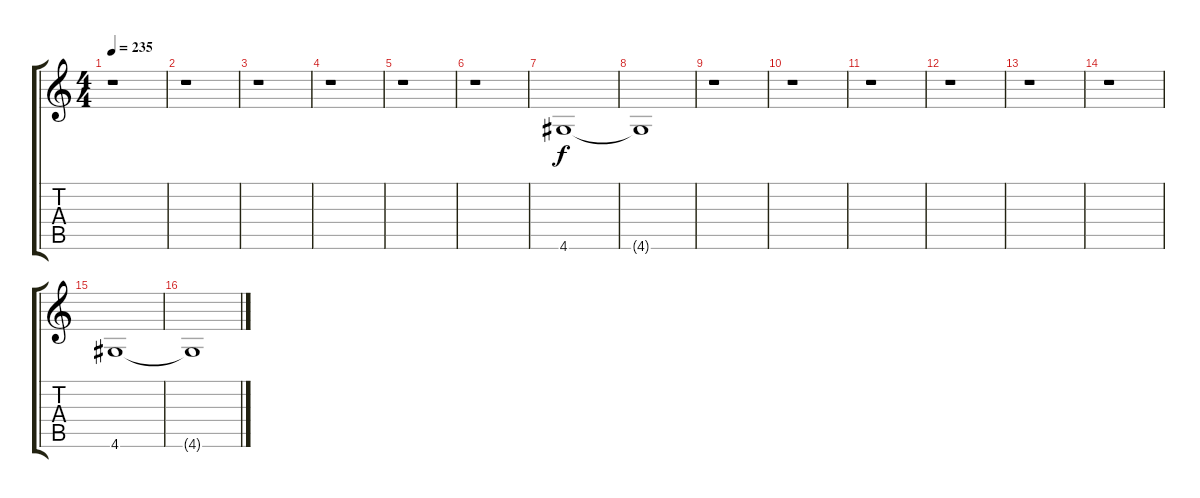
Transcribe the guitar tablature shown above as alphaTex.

\track "" {instrument contrabass}
\staff {score tabs}
\tuning (E4 B3 G3 D3 A2 E2) {hide}
\ts (4 4)
\tempo 235
\clef g2
\ks c
r.1{dy f} |
r.1 |
r.1 |
r.1 |
r.1 |
r.1 |
4.6.1 |
4.6{t}.1 |
r.1 |
r.1 |
r.1 |
r.1 |
r.1 |
r.1 |
4.6.1 |
4.6{t}.1
